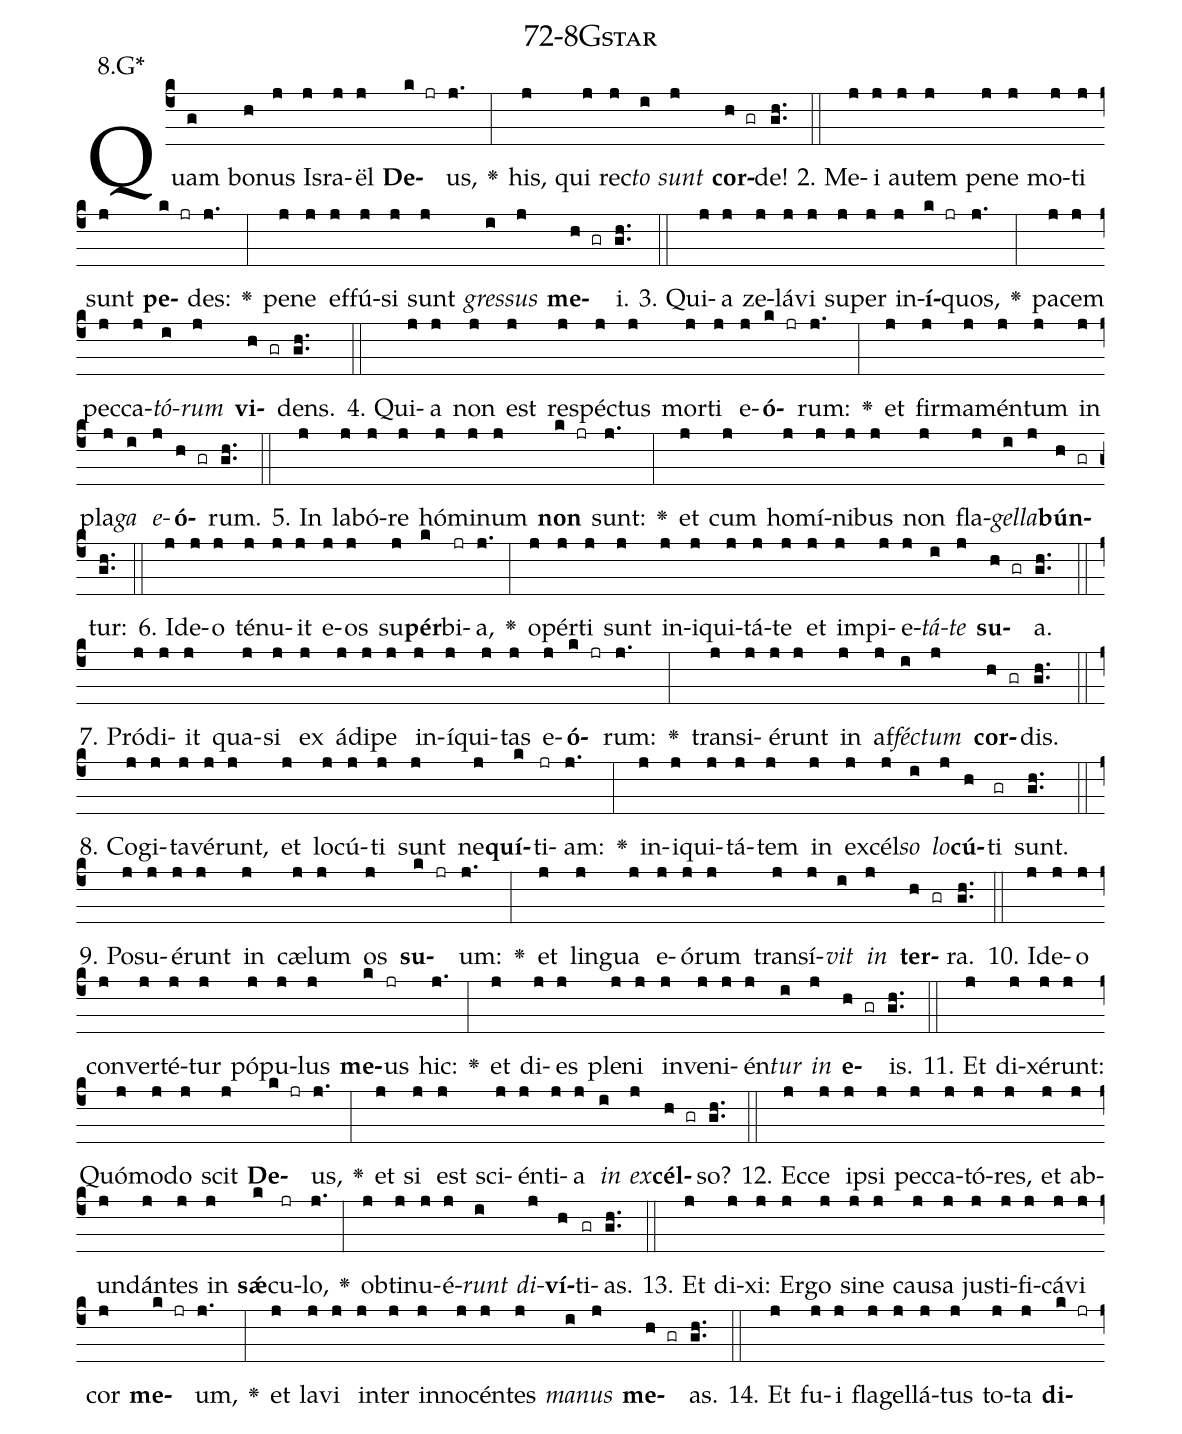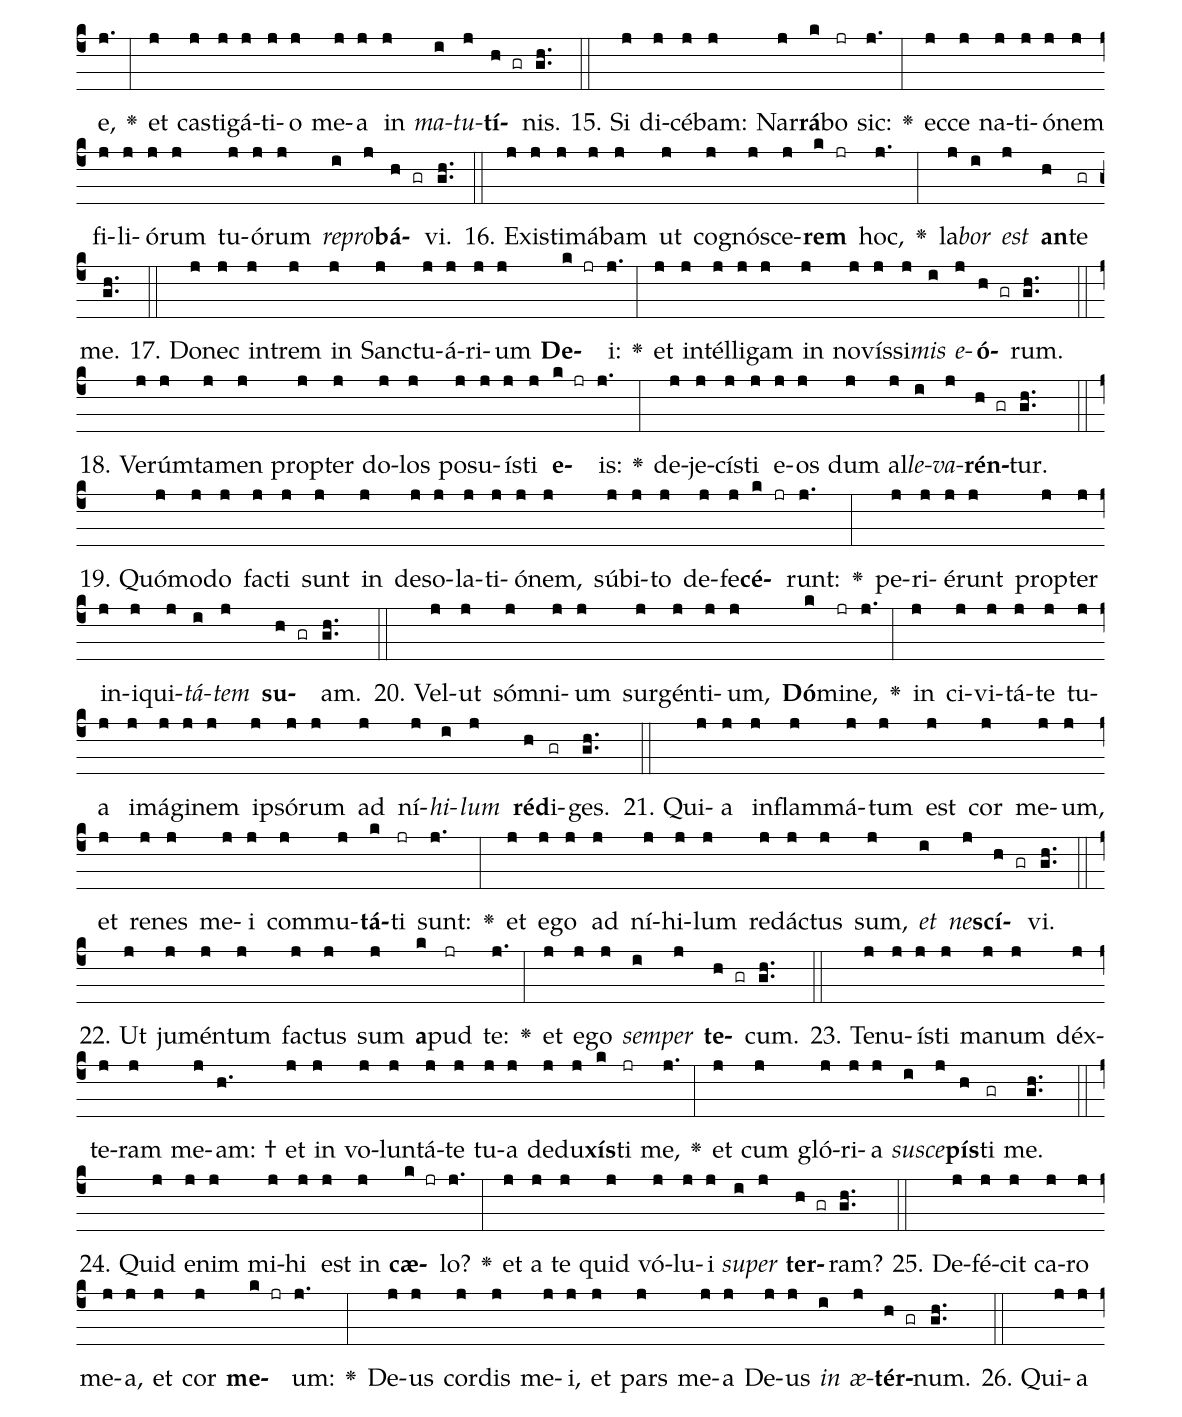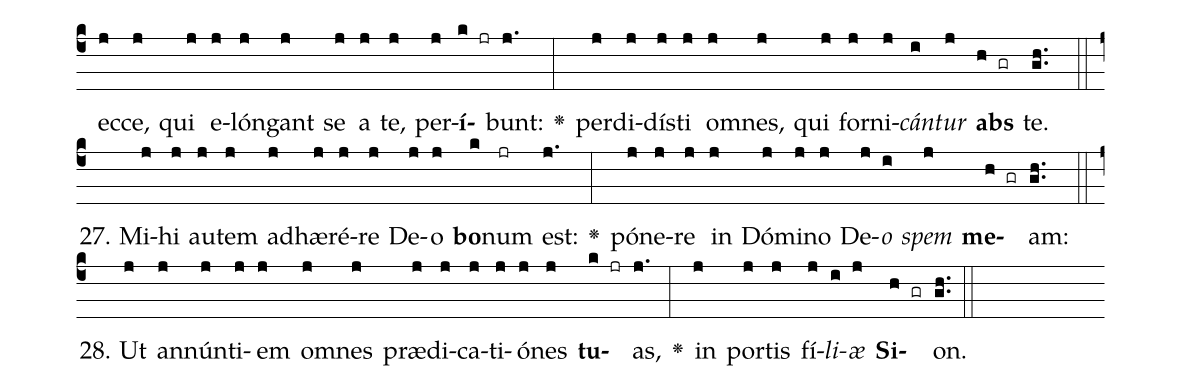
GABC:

name: 72-8Gstar;
annotation: 8.G*;
%%
(c4)Quam(g) bo(h)nus(j) Is(j)ra(j)ël(j) <b>De</b>(k jr)us,(j.) <v>\greheightstar</v>(:) his,(j) qui(j) rec(j)<i>to</i>(i) <i>sunt</i>(j) <b>cor</b>(h gr)de!(gh..) (::)
2. Me(j)i(j) au(j)tem(j) pe(j)ne(j) mo(j)ti(j) sunt(j) <b>pe</b>(k jr)des:(j.) <v>\greheightstar</v>(:) pe(j)ne(j) ef(j)fú(j)si(j) sunt(j) <i>gres</i>(i)<i>sus</i>(j) <b>me</b>(h gr)i.(gh..) (::)
3. Qui(j)a(j) ze(j)lá(j)vi(j) su(j)per(j) in(j)<b>í</b>(k jr)quos,(j.) <v>\greheightstar</v>(:) pa(j)cem(j) pec(j)ca(j)<i>tó</i>(i)<i>rum</i>(j) <b>vi</b>(h gr)dens.(gh..) (::)
4. Qui(j)a(j) non(j) est(j) re(j)spéc(j)tus(j) mor(j)ti(j) e(j)<b>ó</b>(k jr)rum:(j.) <v>\greheightstar</v>(:) et(j) fir(j)ma(j)mén(j)tum(j) in(j) pla(j)<i>ga</i>(i) <i>e</i>(j)<b>ó</b>(h gr)rum.(gh..) (::)
5. In(j) la(j)bó(j)re(j) hó(j)mi(j)num(j) <b>non</b>(k jr) sunt:(j.) <v>\greheightstar</v>(:) et(j) cum(j) ho(j)mí(j)ni(j)bus(j) non(j) fla(j)<i>gel</i>(i)<i>la</i>(j)<b>bún</b>(h gr)tur:(gh..) (::)
6. Id(j)e(j)o(j) té(j)nu(j)it(j) e(j)os(j) su(j)<b>pér</b>(k)bi(jr)a,(j.) <v>\greheightstar</v>(:) o(j)pér(j)ti(j) sunt(j) in(j)i(j)qui(j)tá(j)te(j) et(j) im(j)pi(j)e(j)<i>tá</i>(i)<i>te</i>(j) <b>su</b>(h gr)a.(gh..) (::)
7. Pród(j)i(j)it(j) qua(j)si(j) ex(j) á(j)di(j)pe(j) in(j)í(j)qui(j)tas(j) e(j)<b>ó</b>(k jr)rum:(j.) <v>\greheightstar</v>(:) trans(j)i(j)é(j)runt(j) in(j) af(j)<i>féc</i>(i)<i>tum</i>(j) <b>cor</b>(h gr)dis.(gh..) (::)
8. Co(j)gi(j)ta(j)vé(j)runt,(j) et(j) lo(j)cú(j)ti(j) sunt(j) ne(j)<b>quí</b>(k)ti(jr)am:(j.) <v>\greheightstar</v>(:) in(j)i(j)qui(j)tá(j)tem(j) in(j) ex(j)cél(j)<i>so</i>(i) <i>lo</i>(j)<b>cú</b>(h)ti(gr) sunt.(gh..) (::)
9. Po(j)su(j)é(j)runt(j) in(j) cæ(j)lum(j) os(j) <b>su</b>(k jr)um:(j.) <v>\greheightstar</v>(:) et(j) lin(j)gua(j) e(j)ó(j)rum(j) trans(j)í(j)<i>vit</i>(i) <i>in</i>(j) <b>ter</b>(h gr)ra.(gh..) (::)
10. Id(j)e(j)o(j) con(j)ver(j)té(j)tur(j) pó(j)pu(j)lus(j) <b>me</b>(k)us(jr) hic:(j.) <v>\greheightstar</v>(:) et(j) di(j)es(j) ple(j)ni(j) in(j)ve(j)ni(j)én(j)<i>tur</i>(i) <i>in</i>(j) <b>e</b>(h gr)is.(gh..) (::)
11. Et(j) di(j)xé(j)runt:(j) Quó(j)mo(j)do(j) scit(j) <b>De</b>(k jr)us,(j.) <v>\greheightstar</v>(:) et(j) si(j) est(j) sci(j)én(j)ti(j)a(j) <i>in</i>(i) <i>ex</i>(j)<b>cél</b>(h gr)so?(gh..) (::)
12. Ec(j)ce(j) ip(j)si(j) pec(j)ca(j)tó(j)res,(j) et(j) ab(j)un(j)dán(j)tes(j) in(j) <b>sǽ</b>(k)cu(jr)lo,(j.) <v>\greheightstar</v>(:) ob(j)ti(j)nu(j)é(j)<i>runt</i>(i) <i>di</i>(j)<b>ví</b>(h)ti(gr)as.(gh..) (::)
13. Et(j) di(j)xi:(j) Er(j)go(j) si(j)ne(j) cau(j)sa(j) jus(j)ti(j)fi(j)cá(j)vi(j) cor(j) <b>me</b>(k jr)um,(j.) <v>\greheightstar</v>(:) et(j) la(j)vi(j) in(j)ter(j) in(j)no(j)cén(j)tes(j) <i>ma</i>(i)<i>nus</i>(j) <b>me</b>(h gr)as.(gh..) (::)
14. Et(j) fu(j)i(j) fla(j)gel(j)lá(j)tus(j) to(j)ta(j) <b>di</b>(k jr)e,(j.) <v>\greheightstar</v>(:) et(j) cas(j)ti(j)gá(j)ti(j)o(j) me(j)a(j) in(j) <i>ma</i>(i)<i>tu</i>(j)<b>tí</b>(h gr)nis.(gh..) (::)
15. Si(j) di(j)cé(j)bam:(j) Nar(j)<b>rá</b>(k)bo(jr) sic:(j.) <v>\greheightstar</v>(:) ec(j)ce(j) na(j)ti(j)ó(j)nem(j) fi(j)li(j)ó(j)rum(j) tu(j)ó(j)rum(j) <i>re</i>(i)<i>pro</i>(j)<b>bá</b>(h gr)vi.(gh..) (::)
16. Ex(j)is(j)ti(j)má(j)bam(j) ut(j) co(j)gnó(j)sce(j)<b>rem</b>(k jr) hoc,(j.) <v>\greheightstar</v>(:) la(j)<i>bor</i>(i) <i>est</i>(j) <b>an</b>(h)te(gr) me.(gh..) (::)
17. Do(j)nec(j) in(j)trem(j) in(j) Sanc(j)tu(j)á(j)ri(j)um(j) <b>De</b>(k jr)i:(j.) <v>\greheightstar</v>(:) et(j) in(j)tél(j)li(j)gam(j) in(j) no(j)vís(j)si(j)<i>mis</i>(i) <i>e</i>(j)<b>ó</b>(h gr)rum.(gh..) (::)
18. Ve(j)rúm(j)ta(j)men(j) prop(j)ter(j) do(j)los(j) po(j)su(j)ís(j)ti(j) <b>e</b>(k jr)is:(j.) <v>\greheightstar</v>(:) de(j)je(j)cís(j)ti(j) e(j)os(j) dum(j) al(j)<i>le</i>(i)<i>va</i>(j)<b>rén</b>(h gr)tur.(gh..) (::)
19. Quó(j)mo(j)do(j) fac(j)ti(j) sunt(j) in(j) de(j)so(j)la(j)ti(j)ó(j)nem,(j) súb(j)i(j)to(j) de(j)fe(j)<b>cé</b>(k jr)runt:(j.) <v>\greheightstar</v>(:) pe(j)ri(j)é(j)runt(j) prop(j)ter(j) in(j)i(j)qui(j)<i>tá</i>(i)<i>tem</i>(j) <b>su</b>(h gr)am.(gh..) (::)
20. Vel(j)ut(j) sóm(j)ni(j)um(j) sur(j)gén(j)ti(j)um,(j) <b>Dó</b>(k)mi(jr)ne,(j.) <v>\greheightstar</v>(:) in(j) ci(j)vi(j)tá(j)te(j) tu(j)a(j) i(j)má(j)gi(j)nem(j) ip(j)só(j)rum(j) ad(j) ní(j)<i>hi</i>(i)<i>lum</i>(j) <b>réd</b>(h)i(gr)ges.(gh..) (::)
21. Qui(j)a(j) in(j)flam(j)má(j)tum(j) est(j) cor(j) me(j)um,(j) et(j) re(j)nes(j) me(j)i(j) com(j)mu(j)<b>tá</b>(k)ti(jr) sunt:(j.) <v>\greheightstar</v>(:) et(j) e(j)go(j) ad(j) ní(j)hi(j)lum(j) red(j)ác(j)tus(j) sum,(j) <i>et</i>(i) <i>ne</i>(j)<b>scí</b>(h gr)vi.(gh..) (::)
22. Ut(j) ju(j)mén(j)tum(j) fac(j)tus(j) sum(j) <b>a</b>(k)pud(jr) te:(j.) <v>\greheightstar</v>(:) et(j) e(j)go(j) <i>sem</i>(i)<i>per</i>(j) <b>te</b>(h gr)cum.(gh..) (::)
23. Te(j)nu(j)ís(j)ti(j) ma(j)num(j) déx(j)te(j)ram(j) me(j)am: †(h.) et(j) in(j) vo(j)lun(j)tá(j)te(j) tu(j)a(j) de(j)du(j)<b>xís</b>(k)ti(jr) me,(j.) <v>\greheightstar</v>(:) et(j) cum(j) gló(j)ri(j)a(j) <i>su</i>(i)<i>sce</i>(j)<b>pís</b>(h)ti(gr) me.(gh..) (::)
24. Quid(j) e(j)nim(j) mi(j)hi(j) est(j) in(j) <b>cæ</b>(k jr)lo?(j.) <v>\greheightstar</v>(:) et(j) a(j) te(j) quid(j) vó(j)lu(j)i(j) <i>su</i>(i)<i>per</i>(j) <b>ter</b>(h gr)ram?(gh..) (::)
25. De(j)fé(j)cit(j) ca(j)ro(j) me(j)a,(j) et(j) cor(j) <b>me</b>(k jr)um:(j.) <v>\greheightstar</v>(:) De(j)us(j) cor(j)dis(j) me(j)i,(j) et(j) pars(j) me(j)a(j) De(j)us(j) <i>in</i>(i) <i>æ</i>(j)<b>tér</b>(h gr)num.(gh..) (::)
26. Qui(j)a(j) ec(j)ce,(j) qui(j) e(j)lón(j)gant(j) se(j) a(j) te,(j) per(j)<b>í</b>(k jr)bunt:(j.) <v>\greheightstar</v>(:) per(j)di(j)dís(j)ti(j) om(j)nes,(j) qui(j) for(j)ni(j)<i>cán</i>(i)<i>tur</i>(j) <b>abs</b>(h gr) te.(gh..) (::)
27. Mi(j)hi(j) au(j)tem(j) ad(j)hæ(j)ré(j)re(j) De(j)o(j) <b>bo</b>(k)num(jr) est:(j.) <v>\greheightstar</v>(:) pó(j)ne(j)re(j) in(j) Dó(j)mi(j)no(j) De(j)<i>o</i>(i) <i>spem</i>(j) <b>me</b>(h gr)am:(gh..) (::)
28. Ut(j) an(j)nún(j)ti(j)em(j) om(j)nes(j) præ(j)di(j)ca(j)ti(j)ó(j)nes(j) <b>tu</b>(k jr)as,(j.) <v>\greheightstar</v>(:) in(j) por(j)tis(j) fí(j)<i>li</i>(i)<i>æ</i>(j) <b>Si</b>(h gr)on.(gh..) (::)
